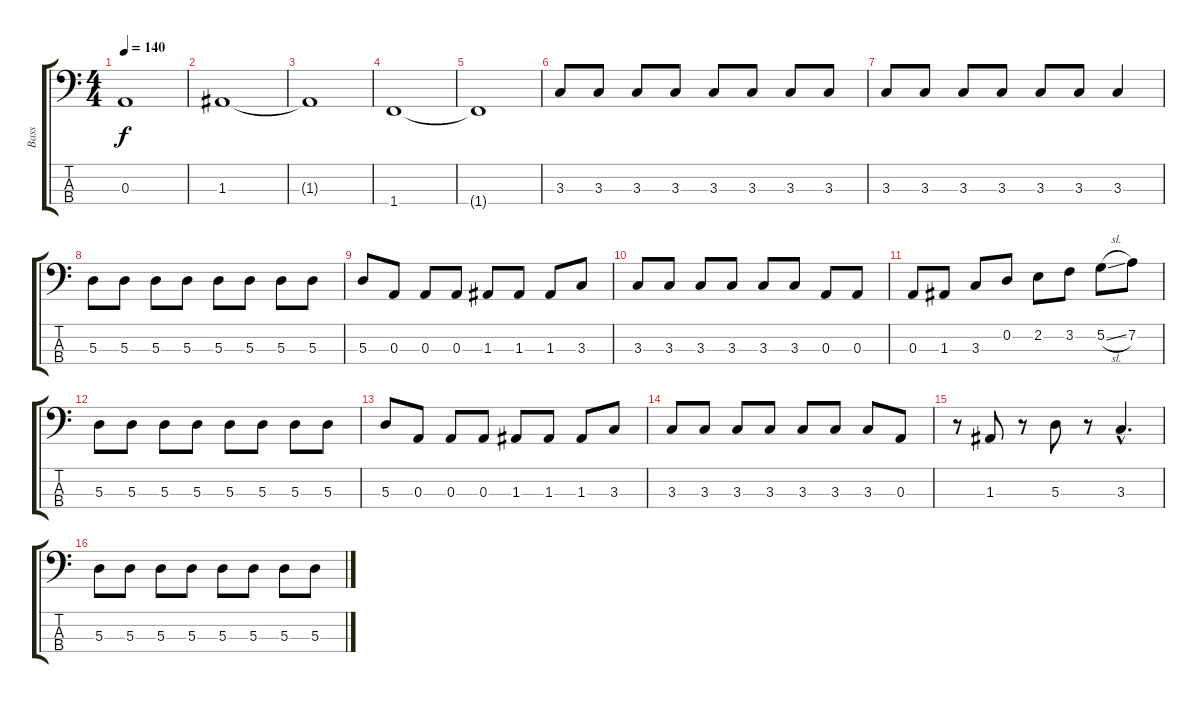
\track ("Bass" "Bass") {instrument electricbasspick}
\staff {score tabs}
\tuning (G2 D2 A1 E1) {hide}
\ts (4 4)
\tempo 140
\clef f4
\ks c
0.3{t}.1{dy f} |
1.3.1 |
1.3{t}.1 |
1.4.1 |
1.4{t}.1 |
3.3.8 3.3.8 3.3.8 3.3.8 3.3.8 3.3.8 3.3.8 3.3.8 |
3.3.8 3.3.8 3.3.8 3.3.8 3.3.8 3.3.8 3.3.4 |
5.3.8 5.3.8 5.3.8 5.3.8 5.3.8 5.3.8 5.3.8 5.3.8 |
5.3.8 0.3.8 0.3.8 0.3.8 1.3.8 1.3.8 1.3.8 3.3.8 |
3.3.8 3.3.8 3.3.8 3.3.8 3.3.8 3.3.8 0.3.8 0.3.8 |
0.3.8 1.3.8 3.3.8 0.2.8 2.2.8 3.2.8 5.2{sl}.8 7.2.8 |
5.3.8 5.3.8 5.3.8 5.3.8 5.3.8 5.3.8 5.3.8 5.3.8 |
5.3.8 0.3.8 0.3.8 0.3.8 1.3.8 1.3.8 1.3.8 3.3.8 |
3.3.8 3.3.8 3.3.8 3.3.8 3.3.8 3.3.8 3.3.8 0.3.8 |
r.8 1.3.8 r.8 5.3.8 r.8 3.3{hac}.4{d} |
5.3.8 5.3.8 5.3.8 5.3.8 5.3.8 5.3.8 5.3.8 5.3.8
